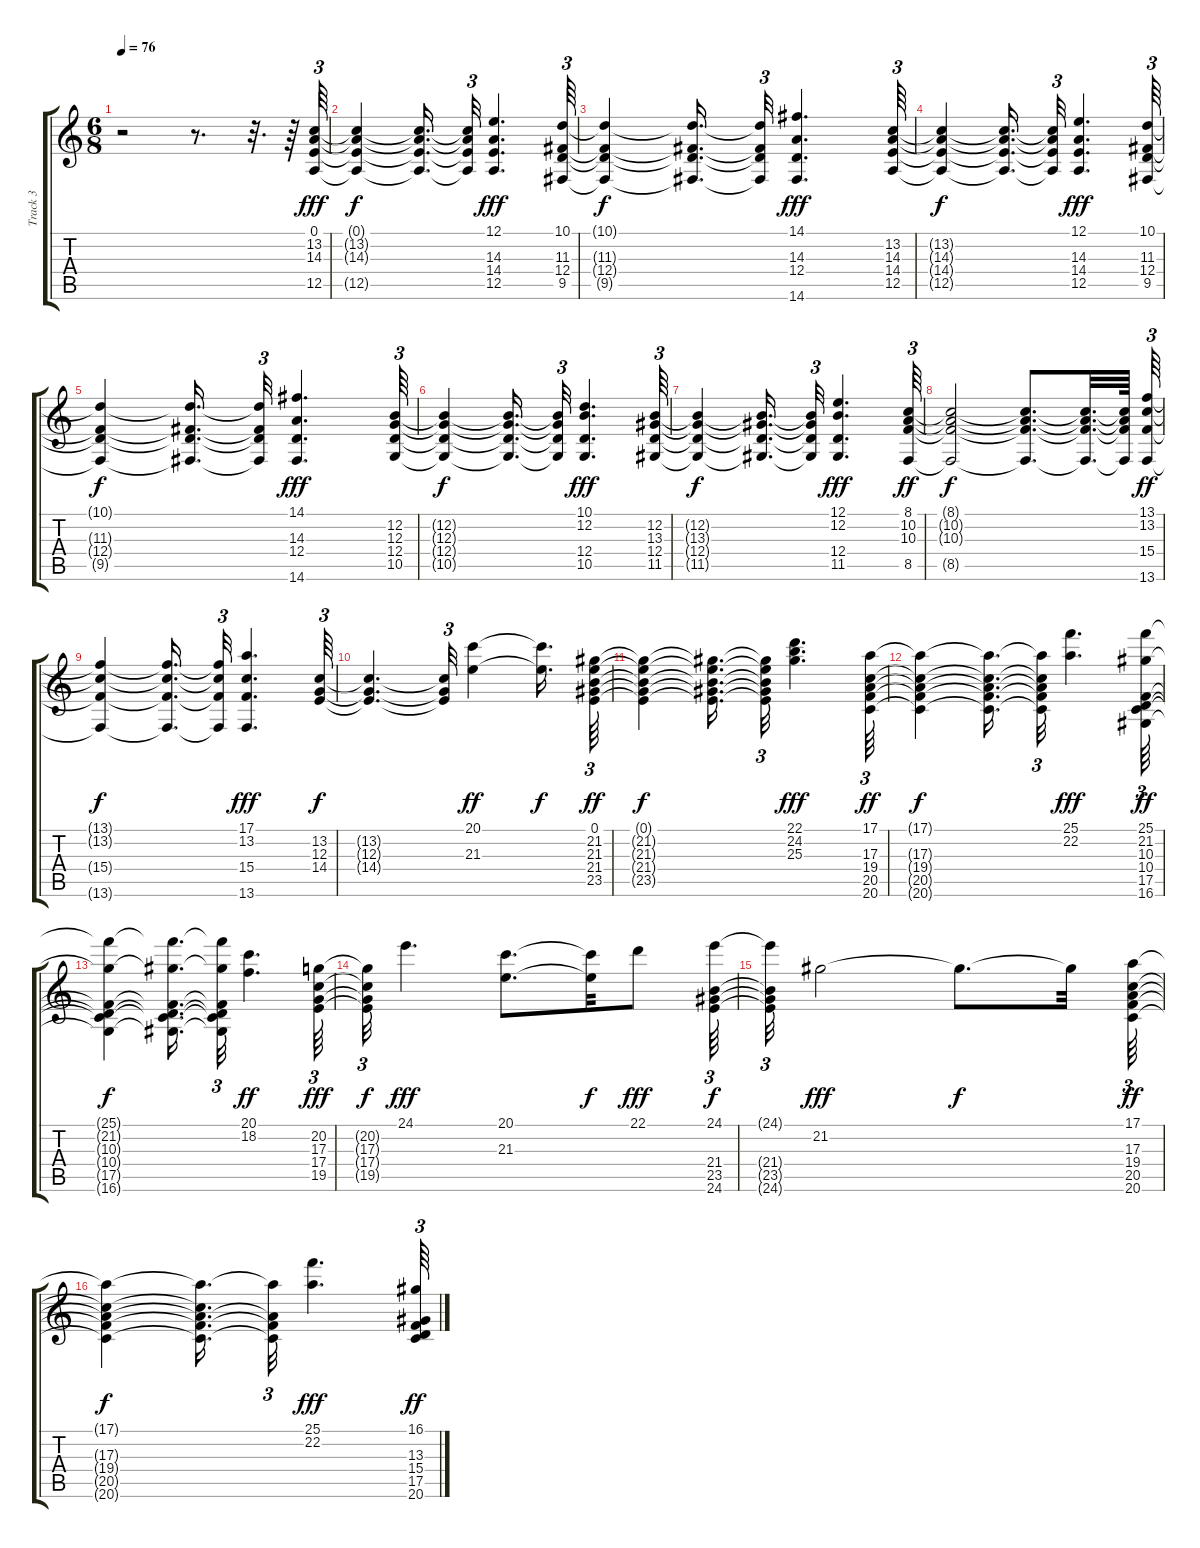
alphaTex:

\track ("Track 3" "Track 3") {instrument stringensemble2}
\staff {score tabs}
\tuning (E4 B3 G3 D3 A2 E2) {hide}
\ts (6 8)
\tempo 76
\clef g2
\ks c
r.2{dy f} r.8{d} r.32{d} r.64 (0.1 13.2 14.3 12.5).64{tu (3 2) dy fff} |
(0.1{t} 13.2{t} 14.3{t} 12.5{t}).4{dy f} (0.1{t} 13.2{t} 14.3{t} 12.5{t}).16{d} (0.1{t} 13.2{t} 14.3{t} 12.5{t}).32{tu (3 2)} (12.1 14.3 14.4 12.5).4{d dy fff} (10.1 11.3 12.4 9.5).64{tu (3 2)} |
(10.1{t} 11.3{t} 12.4{t} 9.5{t}).4{dy f} (10.1{t} 11.3{t} 12.4{t} 9.5{t}).16{d} (10.1{t} 11.3{t} 12.4{t} 9.5{t}).32{tu (3 2)} (14.1 14.3 12.4 14.6).4{d dy fff} (13.2 14.3 14.4 12.5).64{tu (3 2)} |
(13.2{t} 14.3{t} 14.4{t} 12.5{t}).4{dy f} (13.2{t} 14.3{t} 14.4{t} 12.5{t}).16{d} (13.2{t} 14.3{t} 14.4{t} 12.5{t}).32{tu (3 2)} (12.1 14.3 14.4 12.5).4{d dy fff} (10.1 11.3 12.4 9.5).64{tu (3 2)} |
(10.1{t} 11.3{t} 12.4{t} 9.5{t}).4{dy f} (10.1{t} 11.3{t} 12.4{t} 9.5{t}).16{d} (10.1{t} 11.3{t} 12.4{t} 9.5{t}).32{tu (3 2)} (14.1 14.3 12.4 14.6).4{d dy fff} (12.2 12.3 12.4 10.5).64{tu (3 2)} |
(12.2{t} 12.3{t} 12.4{t} 10.5{t}).4{dy f} (12.2{t} 12.3{t} 12.4{t} 10.5{t}).16{d} (12.2{t} 12.3{t} 12.4{t} 10.5{t}).32{tu (3 2)} (10.1 12.2 12.4 10.5).4{d dy fff} (12.2 13.3 12.4 11.5).64{tu (3 2)} |
(12.2{t} 13.3{t} 12.4{t} 11.5{t}).4{dy f} (12.2{t} 13.3{t} 12.4{t} 11.5{t}).16{d} (12.2{t} 13.3{t} 12.4{t} 11.5{t}).32{tu (3 2)} (12.1 12.2 12.4 11.5).4{d dy fff} (8.1 10.2 10.3 8.5).64{tu (3 2) dy ff} |
(8.1{t} 10.2{t} 10.3{t} 8.5{t}).2{dy f} (8.1{t} 10.2{t} 10.3{t} 8.5{t}).8{d} (8.1{t} 10.2{t} 10.3{t} 8.5{t}).32{d} (8.1{t} 10.2{t} 10.3{t} 8.5{t}).64 (13.1 13.2 15.4 13.6).64{tu (3 2) dy ff} |
(13.1{t} 13.2{t} 15.4{t} 13.6{t}).4{dy f} (13.1{t} 13.2{t} 15.4{t} 13.6{t}).16{d} (13.1{t} 13.2{t} 15.4{t} 13.6{t}).32{tu (3 2)} (17.1 13.2 15.4 13.6).4{d dy fff} (13.2 12.3 14.4).64{tu (3 2) dy f} |
(13.2{t} 12.3{t} 14.4{t}).4{d} (13.2{t} 12.3{t} 14.4{t}).32{tu (3 2)} (20.1 21.3).4{dy ff} (20.1{t} 21.3{t}).16{d dy f} (0.1 21.2 21.3 21.4 23.5).64{tu (3 2) dy ff} |
(0.1{t} 21.2{t} 21.3{t} 21.4{t} 23.5{t}).4{dy f} (0.1{t} 21.2{t} 21.3{t} 21.4{t} 23.5{t}).16{d} (0.1{t} 21.2{t} 21.3{t} 21.4{t} 23.5{t}).32{tu (3 2)} (22.1 24.2 25.3).4{d dy fff} (17.1 17.3 19.4 20.5 20.6).64{tu (3 2) dy ff} |
(17.1{t} 17.3{t} 19.4{t} 20.5{t} 20.6{t}).4{dy f} (17.1{t} 17.3{t} 19.4{t} 20.5{t} 20.6{t}).16{d} (17.1{t} 17.3{t} 19.4{t} 20.5{t} 20.6{t}).32{tu (3 2)} (25.1 22.2).4{d dy fff} (25.1 21.2 10.3 10.4 17.5 16.6).64{tu (3 2) dy ff} |
(25.1{t} 21.2{t} 10.3{t} 10.4{t} 17.5{t} 16.6{t}).4{dy f} (25.1{t} 21.2{t} 10.3{t} 10.4{t} 17.5{t} 16.6{t}).16{d} (25.1{t} 21.2{t} 10.3{t} 10.4{t} 17.5{t} 16.6{t}).32{tu (3 2)} (20.1 18.2).4{d dy ff} (20.2 17.3 17.4 19.5).64{tu (3 2) dy fff} |
(20.2{t} 17.3{t} 17.4{t} 19.5{t}).32{tu (3 2) dy f} 24.1.4{d dy fff} (20.1 21.3).8{d} (20.1{t} 21.3{t}).32{dy f} 22.1.8{dy fff} (24.1 21.4 23.5 24.6).64{tu (3 2) dy f} |
(24.1{t} 21.4{t} 23.5{t} 24.6{t}).32{tu (3 2)} 21.2.2{dy fff} 21.2{t}.8{d dy f} 21.2{t}.32 (17.1 17.3 19.4 20.5 20.6).64{tu (3 2) dy ff} |
(17.1{t} 17.3{t} 19.4{t} 20.5{t} 20.6{t}).4{dy f} (17.1{t} 17.3{t} 19.4{t} 20.5{t} 20.6{t}).16{d} (17.1{t} 19.4{t} 20.5{t} 20.6{t}).32{tu (3 2)} (25.1 22.2).4{d dy fff} (16.1 13.3 15.4 17.5 20.6).64{tu (3 2) dy ff}
